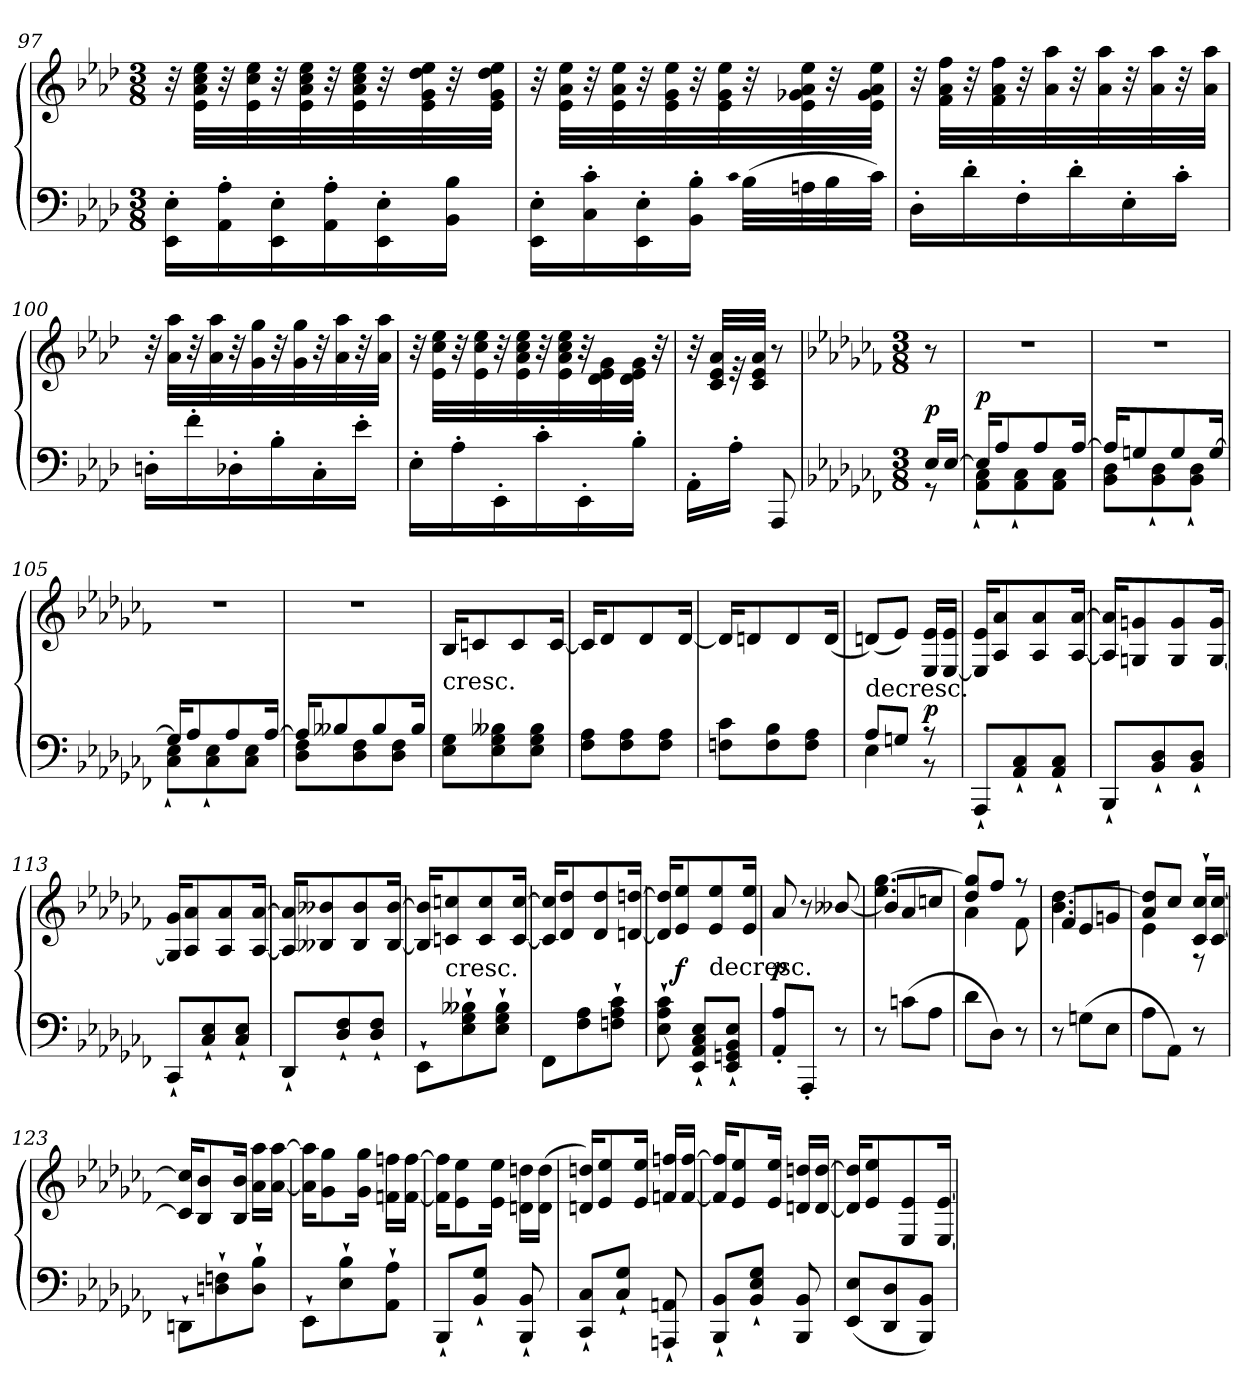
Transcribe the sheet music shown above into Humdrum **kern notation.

**kern	**kern	**dynam
*part1	*part1	*part1
*staff2	*staff1	*staff1/2
*clefF4	*clefG2	*
*k[b-e-a-d-]	*k[b-e-a-d-]	*
*M3/8	*M3/8	*
=97	=97	=97
16EE-'\ 16E-'\LL	32r	.
.	32e-\ 32a-\ 32cc\ 32ee-\LLL	.
16AA-'\ 16A-'\	32r	.
.	32e-\ 32cc\ 32ee-\	.
16EE-'\ 16E-'\	32r	.
.	32e-\ 32a-\ 32cc\ 32ee-\	.
16AA-'\ 16A-'\	32r	.
.	32e-\ 32a-\ 32cc\ 32ee-\	.
16EE-'\ 16E-'\	32r	.
.	32e-\ 32g\ 32dd-\ 32ee-\	.
16BB-\ 16B-\JJ	32r	.
.	32e-\ 32g\ 32dd-\ 32ee-\JJJ	.
=98	=98	=98
16EE-'\ 16E-'\LL	32r	.
.	32e-\ 32a-\ 32ee-\LLL	.
16C'\ 16c'\	32r	.
.	32e-\ 32a-\ 32ee-\	.
16EE-'\ 16E-'\	32r	.
.	32e-\ 32g\ 32ee-\	.
16BB-'\ 16B-'\JJ	32r	.
.	32e-\ 32g\ 32ee-\	.
qc	.	.
(32B-\LLL	32r	.
32An\	32e-\ 32g-X\ 32a-\ 32ee-\	.
32B-\	32r	.
32c\JJJ)	32e-\ 32g-\ 32a-\ 32ee-\JJJ	.
=99	=99	=99
16D-'\LL	32r	.
.	32f\ 32a-\ 32ff\LLL	.
16d-'\	32r	.
.	32f\ 32a-\ 32ff\	.
16F'\	32r	.
.	32a-\ 32aa-\	.
16d-'\	32r	.
.	32a-\ 32aa-\	.
16E-'\	32r	.
.	32a-\ 32aa-\	.
16c'\JJ	32r	.
.	32a-\ 32aa-\JJJ	.
=100	=100	=100
16Dn'\LL	32r	.
.	32a-\ 32aa-\LLL	.
16f'\	32r	.
.	32a-\ 32aa-\	.
16D-X'\	32r	.
.	32g\ 32gg\	.
16B-'\	32r	.
.	32g\ 32gg\	.
16C'\	32r	.
.	32a-\ 32aa-\	.
16e-'\JJ	32r	.
.	32a-\ 32aa-\JJJ	.
=101	=101	=101
16E-'\LL	32r	.
.	32e-\ 32cc\ 32ee-\LLL	.
16A-'\	32r	.
.	32e-\ 32cc\ 32ee-\	.
16EE-'\	32r	.
.	32e-\ 32a-\ 32cc\ 32ee-\	.
16c'\	32r	.
.	32e-\ 32a-\ 32cc\ 32ee-\	.
16EE-'\	32r	.
.	32d-\ 32e-\ 32g\	.
16B-'\JJ	32d-\ 32e-\ 32g\JJJ	.
.	32r	.
=102	=102	=102
16AA-'\LL	32r	.
.	32c/ 32e-/ 32a-/LLL	.
16A-'\JJ	32r	.
.	32c/ 32e-/ 32a-/JJJ	.
8AAA-/	8r	.
=	=	=
*k[b-e-a-d-g-c-f-]	*k[b-e-a-d-g-c-f-]	*
*M3/8	*M3/8	*
*^	*	*
16E-/LL	8r	8r	p
[16E-/JJ	.	.	.
=103	=103	=103	=103
16E-/KL]	8AA-`\ 8C-`\L	4.r	p
8A-/	.	.	.
.	8AA-`\ 8C-`\	.	.
8A-/	.	.	.
.	8AA-\ 8C-\J	.	.
[16A-/Jk	.	.	.
=104	=104	=104	=104
16A-/KL]	8BB-\ 8D-\L	4.r	.
8Gn/	.	.	.
.	8BB-`\ 8D-`\	.	.
8G/	.	.	.
.	8BB-`\ 8D-`\J	.	.
[16G/Jk	.	.	.
=105	=105	=105	=105
16G/KL]	8C-`\ 8E-`\L	4.r	.
8A-/	.	.	.
.	8C-`\ 8E-`\	.	.
8A-/	.	.	.
.	8C-\ 8E-\J	.	.
[16A-/Jk	.	.	.
=106	=106	=106	=106
16A-/KL]	8D-\ 8F-\L	4.r	.
8B--X/	.	.	.
.	8D-\ 8F-\	.	.
8B--/	.	.	.
.	8D-\ 8F-\J	.	.
16B--/Jk	.	.	.
*v	*v	*	*
=107	=107	=107
!	!LO:TX:c:t=cresc.	!
8E-\ 8G-\L	16B-/KL	.
.	8cn/	.
8E-\ 8G-\ 8B--X\	.	.
.	8c/	.
8E-\ 8G-\ 8B--\J	.	.
.	[16c/Jk	.
=108	=108	=108
8F-\ 8A-\L	16c/KL]	.
.	8d-/	.
8F-\ 8A-\	.	.
.	8d-/	.
8F-\ 8A-\J	.	.
.	[16d-/Jk	.
=109	=109	=109
8Fn\ 8c-\L	16d-/KL]	.
.	8dn/	.
8F\ 8B-\	.	.
.	8d/	.
8F\ 8A-\J	.	.
.	(16d/Jk	.
=110	=110	=110
*^	*	*
!	!	!LO:TX:c:t=decresc.	!
8A-/L	4E-\	(8dn/L)	.
8Gn/J	.	8e-/J)	.
8r	8r	16E-/ 16e-/LL	p
.	.	[16E-/ 16e-/JJ	.
*v	*v	*	*
=111	=111	=111
8AAA-`/L	16E-]/ 16e-/KL	.
.	8A-/ 8a-/	.
8AA-`/ 8C-`/	.	.
.	8A-/ 8a-/	.
8AA-`/ 8C-`/J	.	.
.	[16A-/ [16a-/Jk	.
=112	=112	=112
8BBB-`/L	16A-]/ 16a-]/KL	.
.	8Gn/ 8gn/	.
8BB-`/ 8D-`/	.	.
.	8G/ 8g/	.
8BB-`/ 8D-`/J	.	.
.	[16G/ 16g/Jk	.
=113	=113	=113
8CC-`/L	16G]/ 16g-/KL	.
.	8A-/ 8a-/	.
8C-`/ 8E-`/	.	.
.	8A-/ 8a-/	.
8C-`/ 8E-`/J	.	.
.	[16A-/ [16a-/Jk	.
=114	=114	=114
8DD-`/L	16A-]/ 16a-]/KL	.
.	8B--X/ 8b--X/	.
8D-`/ 8F-`/	.	.
.	8B--/ 8b--/	.
8D-`/ 8F-`/J	.	.
.	[16B--/ [16b--/Jk	.
=115	=115	=115
8EE-`\L	16B--]/ 16b--]/KL	.
!	!LO:TX:c:t=cresc.	!
.	8cn/ 8ccn/	.
8E-`\ 8G-`\ 8B--X`\	.	.
.	8c/ 8cc/	.
8E-`\ 8G-`\ 8B--`\J	.	.
.	[16c/ [16cc/Jk	.
=116	=116	=116
8FF-\L	16c]/ 16cc]/KL	.
.	8d-/ 8dd-/	.
8F-\ 8A-\	.	.
.	8d-/ 8dd-/	.
8Fn`\ 8A-`\ 8c-`\J	.	.
.	[16dn/ [16ddn/Jk	.
=117	=117	=117
8E-`\ 8A-`\ 8c-`\	16d]/ 16dd]/KL	.
.	8e-/ 8ee-/	f
8EE-`/ 8AA-`/ 8C-`/ 8E-`/L	.	.
!	!LO:TX:c:t=decresc.	!
.	8e-/ 8ee-/	.
8EE-`/ 8GGn`/ 8BB-`/ 8E-`/J	.	.
.	16e-/ 16ee-/Jk	.
=118	=118	=118
8AA-'/ 8A-'/L	8a-/	p
8AAA-'/J	8r	.
8r	[8b--X/	.
=119	=119	=119
*	*^	*
8r	4.ee-\ [4.gg-\	8b--/L]	.
(8cn\L	.	8a-/	.
8A-\J	.	8ccn/J	.
=120	=120	=120	=120
8d-\L	8dd-/ 8gg-]/L	4a-\	.
8D-\J)	8ff-/J	.	.
8r	8r	8f-\	.
=121	=121	=121	=121
8r	4.b-\ [4.dd-\	8f-/L	.
(8Gn\L	.	8e-/	.
8E-\J	.	8gn/J	.
=122	=122	=122	=122
8A-\L	8a-/ 8dd-]/L	4e-\	.
8AA-\J)	8cc-/J	.	.
8r	16c-`/ 16cc-`/LL	8r	.
.	[16c-/ [16cc-/JJ	.	.
*	*v	*v	*
=123	=123	=123
8DDn`\L	16c-]/ 16cc-]/KL	.
.	8B-/ 8b-/	.
8Dn`\ 8Fn`\	.	.
.	16B-/ 16b-/Jk	.
8D`\ 8B-`\J	16a-\ 16aa-\LL	.
.	[16a-\ [16aa-\JJ	.
=124	=124	=124
8EE-`\L	16a-]\ 16aa-]\KL	.
.	8g-\ 8gg-\	.
8E-`\ 8B-`\	.	.
.	16g-\ 16gg-\Jk	.
8AA-`\ 8A-`\J	16fn\ 16ffn\LL	.
.	[16f\ [16ff\JJ	.
=125	=125	=125
8BBB-`/L	16f]\ 16ff]\KL	.
.	8e-\ 8ee-\	.
8BB-`/ 8G-`/J	.	.
.	16e-\ 16ee-\Jk	.
8BBB-`/ 8BB-`/	16dn\ 16ddn\LL	.
.	(16d\ 16dd\JJ	.
=126	=126	=126
8CC-`/ 8C-`/L	16dn/ 16ddn/KL)	.
.	8e-/ 8ee-/	.
8C-`/ 8G-`/J	.	.
.	16e-/ 16ee-/Jk	.
8AAAn`/ 8AAn`/	16fn/ 16ffn/LL	.
.	[16f/ [16ff/JJ	.
=127	=127	=127
8BBB-`/ 8BB-`/L	16f]/ 16ff]/KL	.
.	8e-/ 8ee-/	.
8BB-`/ 8E-`/ 8G-`/J	.	.
.	16e-/ 16ee-/Jk	.
8BBB-/ 8BB-/	16dn/ 16ddn/LL	.
.	[16d/ [16dd/JJ	.
=128	=128	=128
(8EE-/ 8E-/L	16d]/ 16dd]/KL	.
.	8e-/ 8ee-/	.
8DD-/ 8D-/	.	.
.	8E-/ 8e-/	.
8BBB-/ 8BB-/J)	.	.
.	[16E-/ [16e-/Jk	.
=	=	=
*-	*-	*-
